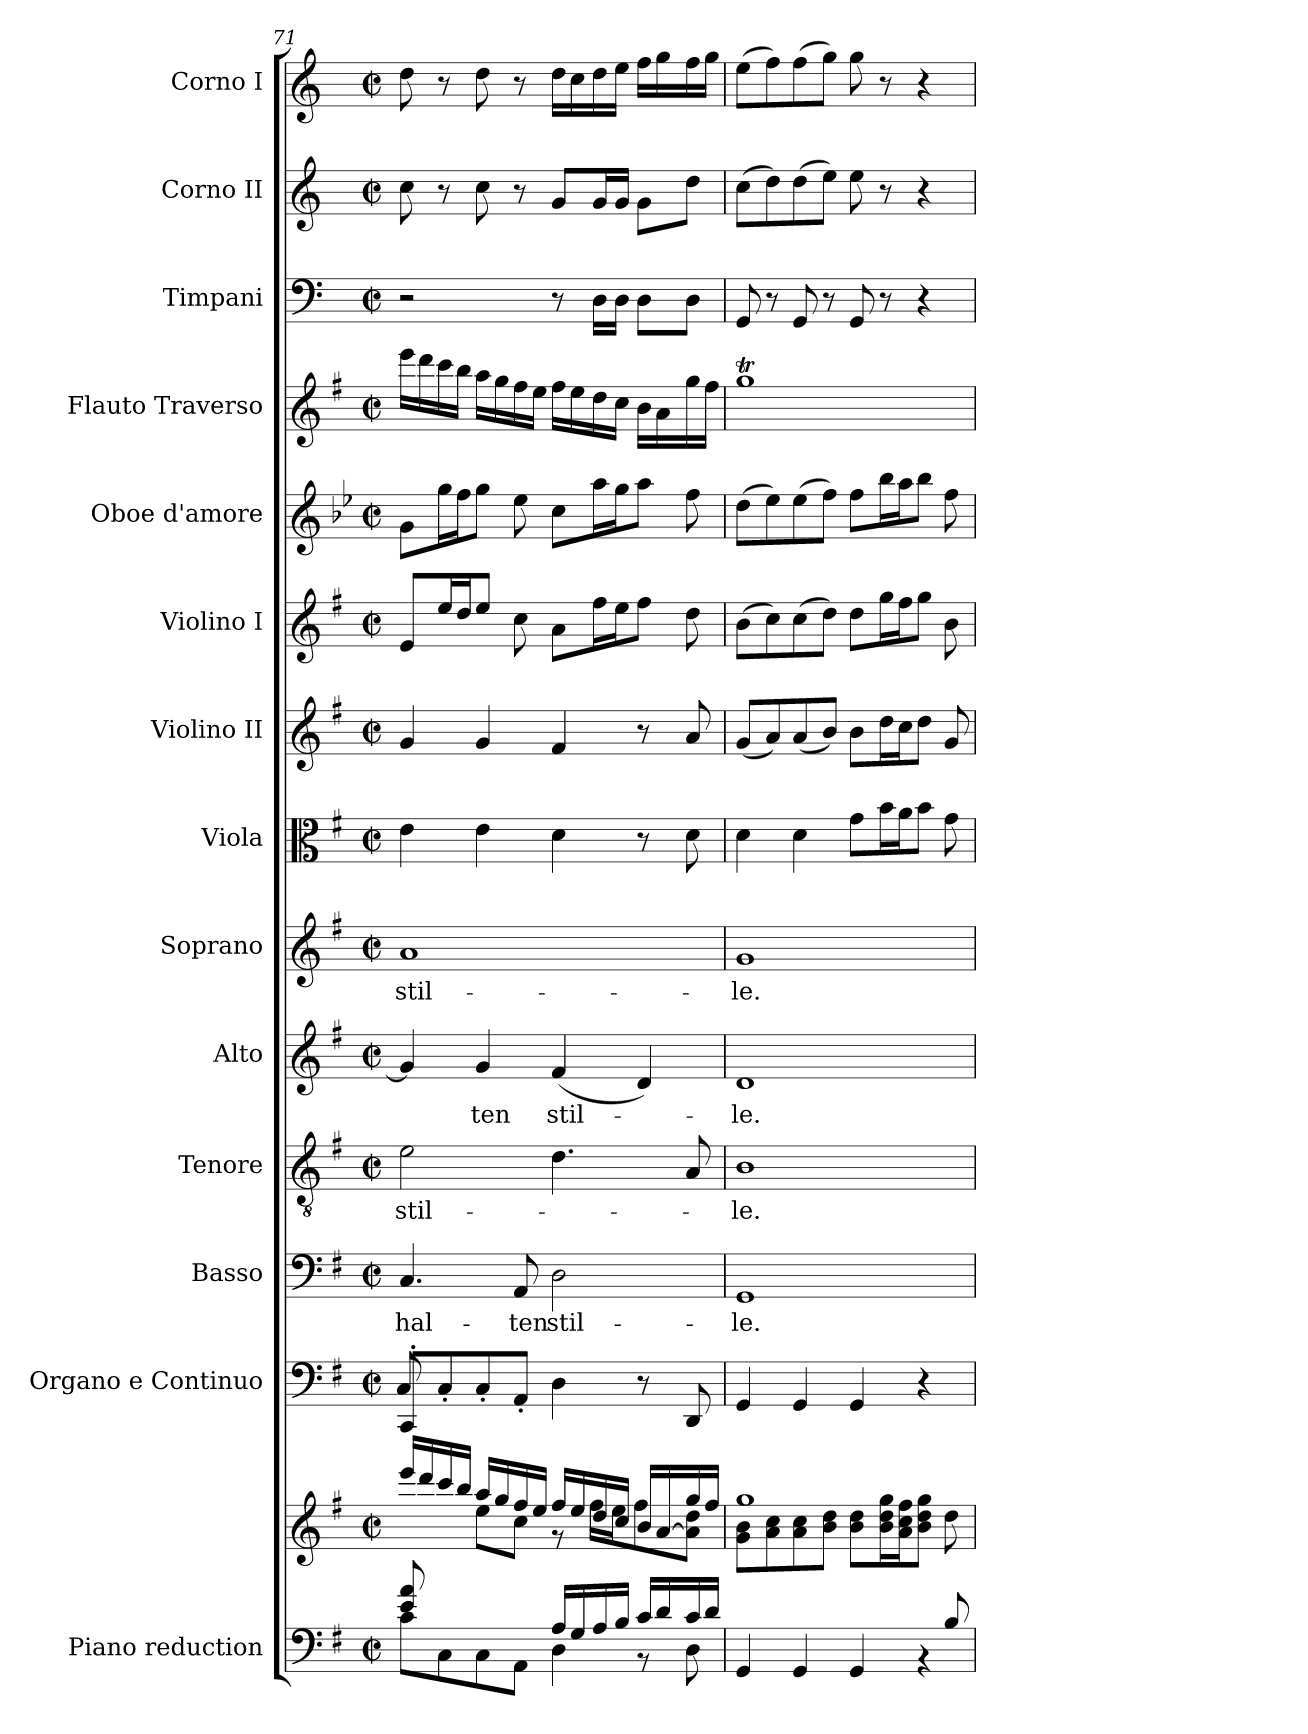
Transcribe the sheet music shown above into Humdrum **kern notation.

**kern	**kern	**kern	**kern	**text	**kern	**text	**kern	**text	**kern	**text	**kern	**kern	**kern	**kern	**kern	**kern	**kern	**kern
*part14	*part14	*part13	*part12	*part12	*part11	*part11	*part10	*part10	*part9	*part9	*part8	*part7	*part6	*part5	*part4	*part3	*part2	*part1
*staff15	*staff14	*staff13	*staff12	*staff12	*staff11	*staff11	*staff10	*staff10	*staff9	*staff9	*staff8	*staff7	*staff6	*staff5	*staff4	*staff3	*staff2	*staff1
*I"Piano reduction	*	*I"Organo e Continuo	*I"Basso	*	*I"Tenore	*	*I"Alto	*	*I"Soprano	*	*I"Viola	*I"Violino II	*I"Violino I	*I"Oboe d'amore	*I"Flauto Traverso	*I"Timpani	*I"Corno II	*I"Corno I
*I'Pno	*	*	*	*	*	*	*	*	*	*	*	*	*	*I'Ob	*I'Fl	*I'Timp	*	*
*clefF4	*clefG2	*clefF4	*clefF4	*	*clefGv2	*	*clefG2	*	*clefG2	*	*clefC3	*clefG2	*clefG2	*clefG2	*clefG2	*clefF4	*clefG2	*clefG2
*	*	*	*	*	*	*	*	*	*	*	*	*	*	*ITrd2c3	*	*	*ITrd3c5	*ITrd3c5
*k[f#]	*k[f#]	*k[f#]	*k[f#]	*	*k[f#]	*	*k[f#]	*	*k[f#]	*	*k[f#]	*k[f#]	*k[f#]	*k[f#]	*k[f#]	*k[]	*k[f#]	*k[f#]
*M2/2	*M2/2	*M2/2	*M2/2	*	*M2/2	*	*M2/2	*	*M2/2	*	*M2/2	*M2/2	*M2/2	*M2/2	*M2/2	*M2/2	*M2/2	*M2/2
*met(c|)	*met(c|)	*met(c|)	*met(c|)	*	*met(c|)	*	*met(c|)	*	*met(c|)	*	*met(c|)	*met(c|)	*met(c|)	*met(c|)	*met(c|)	*met(c|)	*met(c|)	*met(c|)
=71	=71	=71	=71	=71	=71	=71	=71	=71	=71	=71	=71	=71	=71	=71	=71	=71	=71	=71
*^	*^	*^	*	*	*	*	*	*	*	*	*	*	*	*	*	*	*	*
*	*^	*	*	*	*	*	*	*	*	*	*	*	*	*	*	*	*	*	*	*	*
!	!	!	!	!	!	!	!	!LO:LY:b	!	!LO:LY:b	!	!	!	!LO:LY:b	!	!	!	!	!	!	!	!
8e/ 8a/L	2ryy	8c\L	16eee/LL	8ryy	8CC'</L	8C!/	4.C/	hal-	2e\	stil-	4g/]	.	1a	stil-	4e\	4g/	8e/L	8e\L	16eee\LL	2r	8g\	8a\
.	.	.	16ddd/	.	.	.	.	.	.	.	.	.	.	.	.	.	.	.	16ddd\	.	.	.
2..ryy	.	8C\	16ccc/	16ee\L	8C'</	8ryy	.	.	.	.	.	.	.	.	.	.	16ee/L	16ee\L	16ccc\	.	8r	8r
.	.	.	16bb/JJ	16dd\JJ	.	.	.	.	.	.	.	.	.	.	.	.	16dd/J	16dd\J	16bb\JJ	.	.	.
!	!	!	!	!	!	!	!	!	!	!	!	!LO:LY:b	!	!	!	!	!	!	!	!	!	!
.	.	8C\	16aa/LL	8ee\L	8C'</	4ryy	.	.	.	.	4g/	-ten	.	.	4e\	4g/	8ee/J	8ee\J	16aa\LL	.	8g\	8a\
.	.	.	16gg/	.	.	.	.	.	.	.	.	.	.	.	.	.	.	.	16gg\	.	.	.
!	!	!	!	!	!	!	!	!LO:LY:b	!	!	!	!	!	!	!	!	!	!	!	!	!	!
.	.	8AA\J	16ff#/	8cc\J	8AA'</J	.	8AA/	-ten	.	.	.	.	.	.	.	.	8cc\	8cc\	16ff#\	.	8r	8r
.	.	.	16ee/JJ	.	.	.	.	.	.	.	.	.	.	.	.	.	.	.	16ee\JJ	.	.	.
!	!	!	!	!	!	!	!	!LO:LY:b	!	!	!	!LO:LY:b	!	!	!	!	!	!	!	!	!	!
.	16A/LL	4D\	16ff#/LL	8r	4D\	2ryy	2D\	stil-	4.d\	.	(4f#/	stil-	.	.	4d\	4f#/	8a\L	8a\L	16ff#\LL	8r	8d/L	16a\LL
.	16G/	.	16ee/	.	.	.	.	.	.	.	.	.	.	.	.	.	.	.	16ee\	.	.	16g\
.	16A/	.	16dd/	16ff#\LL	.	.	.	.	.	.	.	.	.	.	.	.	16ff#\L	16ff#\L	16dd\	16D\LL	16d/L	16a\
.	16B/JJ	.	16cc/JJ	16ee\J	.	.	.	.	.	.	.	.	.	.	.	.	16ee\J	16ee\J	16cc\JJ	16D\JJ	16d/JJ	16b\JJ
.	16c/LL	8r	16b/LL	8ff#\	8r	.	.	.	.	.	4d/)	.	.	.	8r	8r	8ff#\J	8ff#\J	16b\LL	8D\L	8d\L	16cc\LL
.	16d/	.	[<16a/	.	.	.	.	.	.	.	.	.	.	.	.	.	.	.	16a\	.	.	16dd\
.	16c/	8D\	16gg/	8a\] 8dd\J	8DD/	.	.	.	8A/	.	.	.	.	.	8d\	8a/	8dd\	8dd\	16gg\	8D\J	8a\J	16cc\
.	16d/JJ	.	16ff#/JJ	.	.	.	.	.	.	.	.	.	.	.	.	.	.	.	16ff#\JJ	.	.	16dd\JJ
*	*v	*v	*	*	*v	*v	*	*	*	*	*	*	*	*	*	*	*	*	*	*	*	*
=72	=72	=72	=72	=72	=72	=72	=72	=72	=72	=72	=72	=72	=72	=72	=72	=72	=72	=72	=72	=72
!	!	!	!	!	!	!LO:LY:b	!	!LO:LY:b	!	!LO:LY:b	!	!LO:LY:b	!	!	!	!	!	!	!	!
4GG/	2ryy	1gg	8g\ 8b\L	4GG/	1GG	-le.	1B	-le.	1d	-le.	1g	-le.	4d\	(8g/L	(8b\L	(8b\L	1ggT	8GG/	(8g\L	(8b\L
.	.	.	8a\ 8cc\	.	.	.	.	.	.	.	.	.	.	8a/)	8cc\)	8cc\)	.	8r	8a\)	8cc\)
4GG/	.	.	8a\ 8cc\	4GG/	.	.	.	.	.	.	.	.	4d\	(8a/	(8cc\	(8cc\	.	8GG/	(8a\	(8cc\
.	.	.	8b\ 8dd\J	.	.	.	.	.	.	.	.	.	.	8b/J)	8dd\J)	8dd\J)	.	8r	8b\J)	8dd\J)
4GG/	4ryy	.	8b\ 8dd\L	4GG/	.	.	.	.	.	.	.	.	8g\L	8b\L	8dd\L	8dd\L	.	8GG/	8b\	8dd\
.	.	.	16b\ 16dd\ 16gg\L	.	.	.	.	.	.	.	.	.	16b\L	16dd\L	16gg\L	16gg\L	.	8r	8r	8r
.	.	.	16a\ 16cc\ 16ff#\J	.	.	.	.	.	.	.	.	.	16a\J	16cc\J	16ff#\J	16ff#\J	.	.	.	.
8ryy	4r	.	8b\ 8dd\ 8gg\J	4r	.	.	.	.	.	.	.	.	8b\J	8dd\J	8gg\J	8gg\J	.	4r	4r	4r
8B/	.	.	8dd\	.	.	.	.	.	.	.	.	.	8g\	8g/	8b\	8dd\	.	.	.	.
*v	*v	*	*	*	*	*	*	*	*	*	*	*	*	*	*	*	*	*	*	*
*	*v	*v	*	*	*	*	*	*	*	*	*	*	*	*	*	*	*	*	*
=	=	=	=	=	=	=	=	=	=	=	=	=	=	=	=	=	=	=
*-	*-	*-	*-	*-	*-	*-	*-	*-	*-	*-	*-	*-	*-	*-	*-	*-	*-	*-
